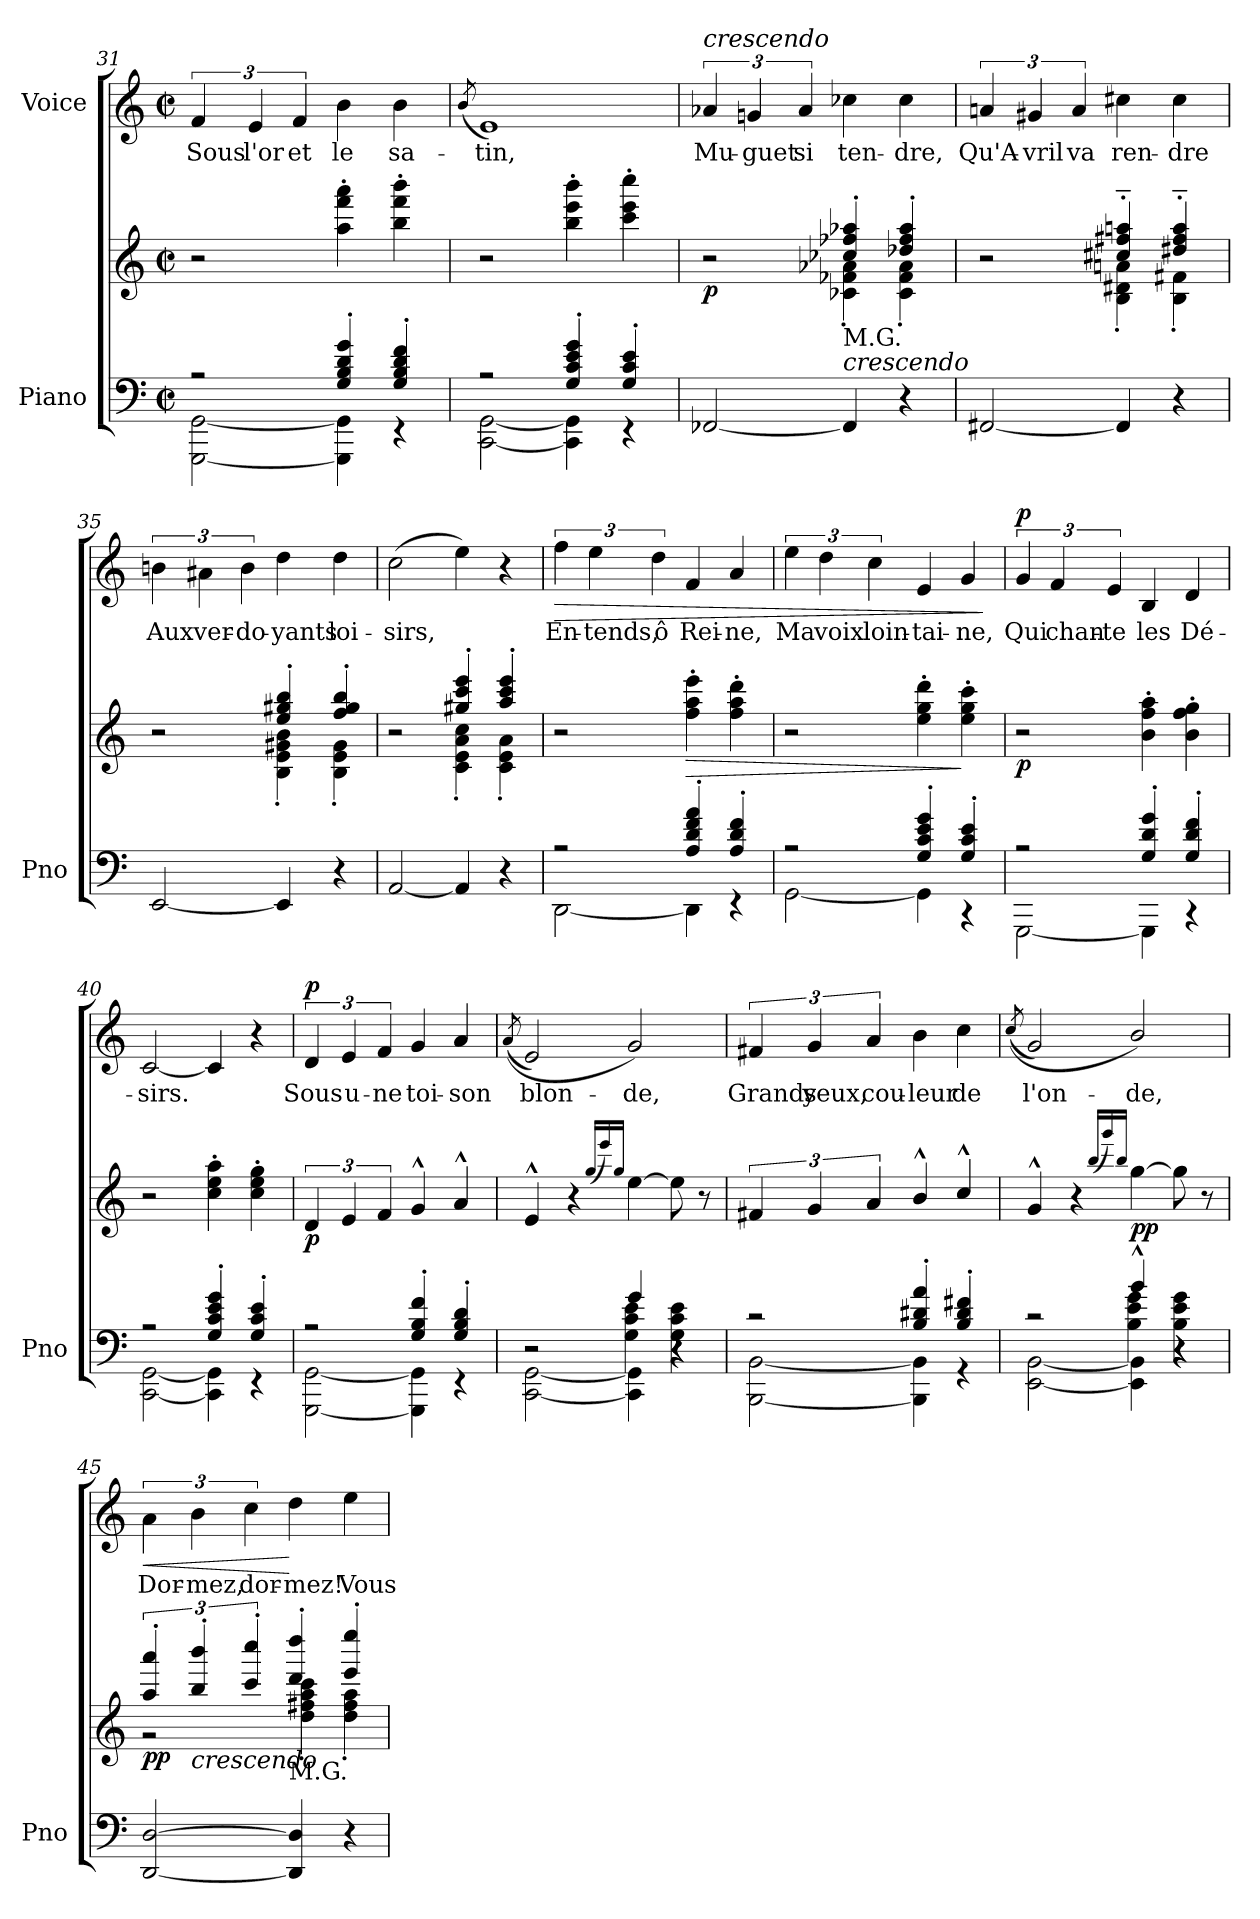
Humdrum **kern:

**kern	**kern	**dynam	**kern	**text	**dynam
*part2	*part2	*part2	*part1	*part1	*part1
*staff3	*staff2	*staff2/3	*staff1	*staff1	*staff1
*I"Piano	*	*	*I"Voice	*	*
*I'Pno	*	*	*	*	*
*clefF4	*clefG2	*	*clefG2	*	*
*k[]	*k[]	*	*k[]	*	*
*M2/2	*M2/2	*	*M2/2	*	*
*met(c|)	*met(c|)	*	*met(c|)	*	*
=31	=31	=31	=31	=31	=31
*^	*	*	*	*	*
2r	[2GGG\ [2GG\	2r	.	6f/	Sous	.
.	.	.	.	6e/	l'or	.
.	.	.	.	6f/	et	.
4G/' 4B/' 4d/' 4g/'	4GGG\] 4GG\]	4aa\' 4fff\' 4aaa\'	.	4b\	le	.
4G/' 4B/' 4d/' 4f/'	4r	4bb\' 4fff\' 4bbb\'	.	4b\	sa-	.
=32	=32	=32	=32	=32	=32	=32
.	.	.	.	(8qb/	.	.
2r	[2CC\ [2GG\	2r	.	1e)	-tin,	.
4G/' 4c/' 4e/' 4g/'	4CC\] 4GG\]	4bb\' 4eee\' 4bbb\'	.	.	.	.
4G/' 4c/' 4e/'	4r	4ccc\' 4eee\' 4cccc\'	.	.	.	.
=33	=33	=33	=33	=33	=33	=33
*	*	*^	*	*	*	*
!	!	!	!	!	!LO:TX:a:i:t=crescendo	!	!
!	!	!	!	!LO:DY:b	!	!	!
*v	*v	*	*	*	*	*	*
[2FF-X/	2r	2ryy	p	6a-X/	Mu-	.
.	.	.	.	6gn/	-guet	.
.	.	.	.	6a-/	si	.
!	!LO:TX:b:t=M.G.	!	!	!	!	!
!	!LO:TX:b:i:t=crescendo	!	!	!	!	!
4FF-/]	4cc-X/'> 4ff-X/'> 4aa-X/'>	4c-X\' 4f-X\' 4a-X\'	.	4cc-X\	ten-	.
4r	4dd-X/'> 4ff-/'> 4aa-/'>	4c-\' 4f-\' 4a-\'	.	4cc-\	-dre,	.
=34	=34	=34	=34	=34	=34	=34
[2FF#X/	2r	2ryy	.	6an/	Qu'A-	.
.	.	.	.	6g#X/	-vril	.
.	.	.	.	6a/	va	.
4FF#/]	4cc#X/'~ 4ff#X/'~ 4aan/'~	4B\' 4d#X\' 4an\'	.	4cc#X\	ren-	.
4r	4dd#X/'~ 4ff#/'~ 4aa/'~	4B\' 4f#X\'	.	4cc#\	-dre	.
=35	=35	=35	=35	=35	=35	=35
[2EE/	2r	2ryy	.	6bn\	Aux	.
.	.	.	.	6a#X\	ver-	.
.	.	.	.	6b\	-do-	.
4EE/]	4ee/' 4gg#X/' 4bb/'	4B\' 4e\' 4g#X\' 4b\'	.	4dd\	-yants	.
4r	4ff/' 4gg#/' 4bb/'	4B\' 4e\' 4g#\'	.	4dd\	loi-	.
=36	=36	=36	=36	=36	=36	=36
[2AA/	2r	2ryy	.	(2cc\	-sirs,	.
4AA/]	4gg#X/' 4ccc/' 4eee/'	4c\' 4e\' 4a\' 4cc\'	.	4ee\)	.	.
4r	4aa/' 4ccc/' 4eee/'	4c\' 4e\' 4a\'	.	4r	.	.
=37	=37	=37	=37	=37	=37	=37
*^	*	*	*	*	*	*
!	!	!	!	!	!	!	!LO:HP:b
*	*	*v	*v	*	*	*	*
2r	[2DD\	2r	.	6ff\	En-	>
.	.	.	.	6ee\	-tends,	.
.	.	.	.	6dd\	ô	.
!	!	!	!LO:HP:b	!	!	!
4A/' 4d/' 4f/' 4a/'	4DD\]	4ff\' 4aa\' 4eee\'	>	4f/	Rei-	.
4A/' 4d/' 4f/'	4r	4ff\' 4aa\' 4ddd\'	.	4a/	-ne,	.
=38	=38	=38	=38	=38	=38	=38
2r	[2GG\	2r	.	6ee\	Ma	.
.	.	.	.	6dd\	voix	.
.	.	.	.	6cc\	loin-	.
4G/' 4c/' 4e/' 4g/'	4GG\]	4ee\' 4gg\' 4ddd\'	.	4e/	-tai-	.
4G/' 4c/' 4e/'	4r	4ee\' 4gg\' 4ccc\'	]	4g/	-ne,	.
*v	*v	*	*	*	*	*
.	.	.	.	.	]
=39	=39	=39	=39	=39	=39
*^	*	*	*	*	*
!	!	!	!LO:DY:b	!	!	!LO:DY:a
2r	[2GGG\	2r	p	6g/	Qui	p
.	.	.	.	6f/	chan-	.
.	.	.	.	6e/	-te	.
4G/' 4d/' 4g/'	4GGG\]	4b\' 4ff\' 4aa\'	.	4B/	les	.
4G/' 4d/' 4f/'	4r	4b\' 4ff\' 4gg\'	.	4d/	Dé-	.
=40	=40	=40	=40	=40	=40	=40
2r	[2CC\ [2GG\	2r	.	[2c/	-sirs.	.
4G/' 4c/' 4e/' 4g/'	4CC\] 4GG\]	4cc\' 4ee\' 4aa\'	.	4c/]	.	.
4G/' 4c/' 4e/'	4r	4cc\' 4ee\' 4gg\'	.	4r	.	.
=41	=41	=41	=41	=41	=41	=41
!	!	!	!LO:DY:b	!	!	!LO:DY:a
2r	[2GGG\ [2GG\	6d/	p	6d/	Sous	p
.	.	6e/	.	6e/	u-	.
.	.	6f/	.	6f/	-ne	.
4G/' 4B/' 4f/'	4GGG\] 4GG\]	4g^^/	.	4g/	toi-	.
4G/' 4B/' 4d/'	4r	4a^^/	.	4a/	-son	.
*v	*v	*	*	*	*	*
=42	=42	=42	=42	=42	=42
.	.	.	((8qa/	.	.
*^	*	*	*	*	*
*	*^	*	*	*	*	*
2r	[2CC\ [2GG\	2r	(<4e^^/	.	2e/)	blon-	.
.	.	.	4r	.	.	.	.
.	.	.	(16qgg/LL	.	.	.	.
.	.	.	16qeee/)	.	.	.	.
.	.	.	16qgg/JJ	.	.	.	.
4g/)	4CC\] 4GG\]	4G\' 4c\' 4e\'	[4ee\	.	2g/)	-de,	.
4r	4r	4G\ 4c\ 4e\	8ee\]	.	.	.	.
.	.	.	8r	.	.	.	.
*	*v	*v	*	*	*	*	*
=43	=43	=43	=43	=43	=43	=43
!	!	!	!	!	!	!LO:DY:a
!	!	!	!	!	!	!LO:DY:n=1:a
2r	[2BBB\ [2BB\	6f#X/	.	6f#X/	Grands	other-dynamics f
!	!	!	!LO:DY:b	!	!	!
!	!	!	!LO:DY:n=1:b	!	!	!
.	.	6g/	other-dynamics f	6g/	yeux,	.
.	.	6a/	.	6a/	cou-	.
4B/' 4d#X/' 4a/'	4BBB\] 4BB\]	4b^^/	.	4b\	-leur	.
4B/' 4d#/' 4f#X/'	4r	4cc^^/	.	4cc\	de	.
*v	*v	*	*	*	*	*
=44	=44	=44	=44	=44	=44
.	.	.	((8qcc/	.	.
*^	*	*	*	*	*
*	*^	*	*	*	*	*
2r	[2EE\ [2BB\	2ryy	(<4g^^/	.	2g/)	l'on-	.
.	.	.	4r	.	.	.	.
.	.	.	(16qbb/LL	.	.	.	.
.	.	.	16qggg/)	.	.	.	.
.	.	.	16qbb/JJ	.	.	.	.
!	!	!	!	!LO:DY:b	!	!	!
4b^^/)	4EE\] 4BB\]	4B\' 4e\' 4g\'	[4gg\	pp	2b/)	-de,	.
4r	4r	4B\ 4e\ 4g\	8gg\]	.	.	.	.
.	.	.	8r	.	.	.	.
*v	*v	*v	*	*	*	*	*
=45	=45	=45	=45	=45	=45
*	*^	*	*	*	*
!	!	!	!LO:DY:b	!	!	!LO:HP:b
[2DD/ [2D/	6aa/'> 6aaa/'>	2r	pp	6a\	Dor-	<
!	!LO:TX:b:i:t=crescendo	!	!	!	!	!
.	6bb/'> 6bbb/'>	.	.	6b\	-mez,	.
.	6ccc/'> 6cccc/'>	.	.	6cc\	dor-	.
!	!LO:TX:b:t=M.G.	!	!	!	!	!
4DD/] 4D/]	4ddd/'> 4dddd/'>	4dd\' 4ff#X\' 4aa\' 4ccc\'	.	4dd\	-mez!	[
4r	4eee/'> 4eeee/'>	4dd\' 4ff#\' 4aa\'	.	4ee\	Vous	.
*	*v	*v	*	*	*	*
=	=	=	=	=	=
*-	*-	*-	*-	*-	*-
